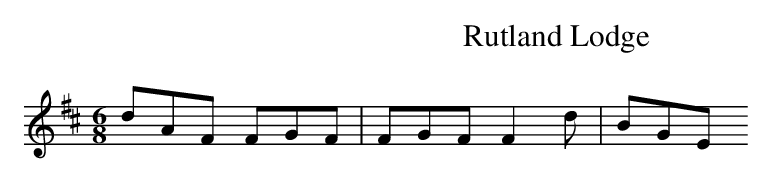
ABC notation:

X:1
T:Rutland Lodge
M:6/8
L:1/8
K:D
dAF FGF|FGF F2d|BGE....
